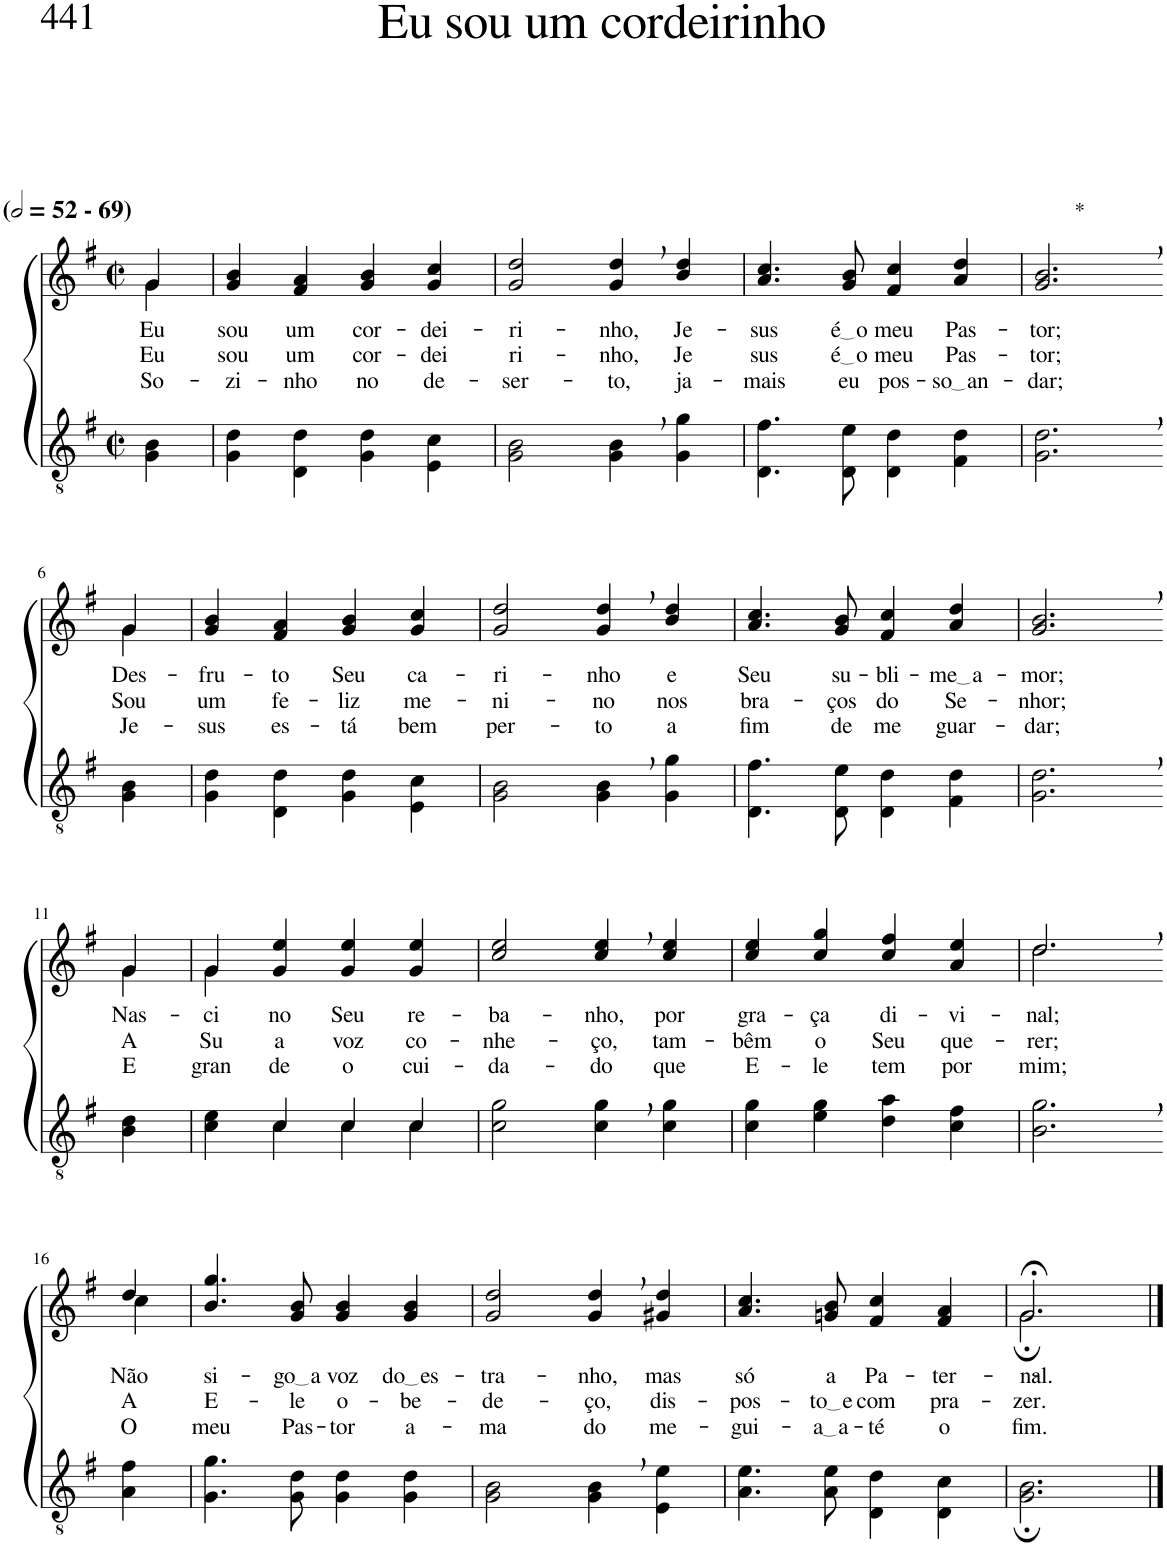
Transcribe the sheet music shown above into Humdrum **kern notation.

**kern	**kern	**text	**text	**text
*part2	*part1	*part1	*part1	*part1
*staff2	*staff1	*staff1	*staff1	*staff1
*I"Parte III e IV	*I"Parte I e II	*	*	*
*clefGv2	*clefG2	*	*	*
*Trd3c5	*Trd3c5	*	*	*
*k[f#]	*k[f#]	*	*	*
*M2/2	*M2/2	*	*	*
*met(c|)	*met(c|)	*	*	*
*MM104	*MM104	*	*	*
=1	=1	=1	=1	=1
!	!LO:TX:a:B:t=(	!	!	!
!	!LO:TX:a:B:t=- 69)	!	!	!
!	!	!LO:LY:b	!LO:LY:b	!LO:LY:b
*	*^	*	*	*
4G\ 4B\	4g\	4g/	Eu	Eu	So-
=2	=2	=2	=2	=2	=2
!	!	!	!LO:LY:b	!LO:LY:b	!LO:LY:b
*	*v	*v	*	*	*
4G\ 4d\	4g/ 4b/	sou	sou	-zi-
!	!	!LO:LY:b	!LO:LY:b	!LO:LY:b
4D\ 4d\	4f#/ 4a/	um	um	-nho
!	!	!LO:LY:b	!LO:LY:b	!LO:LY:b
4G\ 4d\	4g/ 4b/	cor-	cor-	no
!	!	!LO:LY:b	!LO:LY:b	!LO:LY:b
4E\ 4c\	4g/ 4cc/	-dei-	-dei	de-
=3	=3	=3	=3	=3
!	!	!LO:LY:b	!LO:LY:b	!LO:LY:b
2G\ 2B\	2g/ 2dd/	-ri-	ri-	-ser-
!	!	!LO:LY:b	!LO:LY:b	!LO:LY:b
4G\, 4B\,	4g/, 4dd/,	-nho,	-nho,	-to,
!	!	!LO:LY:b	!LO:LY:b	!LO:LY:b
4G\ 4g\	4b/ 4dd/	Je-	Je	ja-
=4	=4	=4	=4	=4
!	!	!LO:LY:b	!LO:LY:b	!LO:LY:b
4.D\ 4.f#\	4.a/ 4.cc/	-sus	sus	-mais
!	!	!LO:LY:b	!LO:LY:b	!LO:LY:b
8D\ 8e\	8g/ 8b/	é o	é o	eu
!	!	!LO:LY:b	!LO:LY:b	!LO:LY:b
4D\ 4d\	4f#/ 4cc/	meu	meu	pos-
!	!	!LO:LY:b	!LO:LY:b	!LO:LY:b
4F#\ 4d\	4a/ 4dd/	Pas-	Pas-	so an
=5	=5	=5	=5	=5
!	!LO:TX:a:t=*	!	!	!
!	!	!LO:LY:b	!LO:LY:b	!LO:LY:b
2.G\, 2.d\,	2.g/, 2.b/,	-tor;	-tor;	-dar;
!!LO:LB:g=z
=6-	=6-	=6-	=6-	=6-
!	!	!LO:LY:b	!LO:LY:b	!LO:LY:b
*	*^	*	*	*
4G\ 4B\	4g\	4g/	Des-	Sou	Je-
=7	=7	=7	=7	=7	=7
!	!	!	!LO:LY:b	!LO:LY:b	!LO:LY:b
*	*v	*v	*	*	*
4G\ 4d\	4g/ 4b/	-fru-	um	-sus
!	!	!LO:LY:b	!LO:LY:b	!LO:LY:b
4D\ 4d\	4f#/ 4a/	-to	fe-	es-
!	!	!LO:LY:b	!LO:LY:b	!LO:LY:b
4G\ 4d\	4g/ 4b/	Seu	-liz	-tá
!	!	!LO:LY:b	!LO:LY:b	!LO:LY:b
4E\ 4c\	4g/ 4cc/	ca-	me-	bem
=8	=8	=8	=8	=8
!	!	!LO:LY:b	!LO:LY:b	!LO:LY:b
2G\ 2B\	2g/ 2dd/	-ri-	-ni-	per-
!	!	!LO:LY:b	!LO:LY:b	!LO:LY:b
4G\, 4B\,	4g/, 4dd/,	-nho	-no	-to
!	!	!LO:LY:b	!LO:LY:b	!LO:LY:b
4G\ 4g\	4b/ 4dd/	e	nos	a
=9	=9	=9	=9	=9
!	!	!LO:LY:b	!LO:LY:b	!LO:LY:b
4.D\ 4.f#\	4.a/ 4.cc/	Seu	bra-	fim
!	!	!LO:LY:b	!LO:LY:b	!LO:LY:b
8D\ 8e\	8g/ 8b/	su-	-ços	de
!	!	!LO:LY:b	!LO:LY:b	!LO:LY:b
4D\ 4d\	4f#/ 4cc/	-bli-	do	me
!	!	!LO:LY:b	!LO:LY:b	!LO:LY:b
4F#\ 4d\	4a/ 4dd/	me a	Se-	guar-
=10	=10	=10	=10	=10
!	!	!LO:LY:b	!LO:LY:b	!LO:LY:b
2.G\, 2.d\,	2.g/, 2.b/,	-mor;	-nhor;	-dar;
!!LO:LB:g=z
=11-	=11-	=11-	=11-	=11-
*	*^	*	*	*
!	!	!	!LO:LY:b	!LO:LY:b	!LO:LY:b
4B\ 4d\	4g/	4g\	Nas-	A	E
=12	=12	=12	=12	=12	=12
*^	*	*	*	*	*
!	!	!	!	!LO:LY:b	!LO:LY:b	!LO:LY:b
4c\ 4e\	4ryy	4g/	4g\	-ci	Su-	gran-
!	!	!	!	!LO:LY:b	!LO:LY:b	!LO:LY:b
4c\	4c/	4g/ 4ee/	2.ryy	no	-a	-de
!	!	!	!	!LO:LY:b	!LO:LY:b	!LO:LY:b
4c\	4c/	4g/ 4ee/	.	Seu	voz	o
!	!	!	!	!LO:LY:b	!LO:LY:b	!LO:LY:b
4c\	4c/	4g/ 4ee/	.	re-	co-	cui-
*	*	*v	*v	*	*	*
=13	=13	=13	=13	=13	=13
!	!	!	!LO:LY:b	!LO:LY:b	!LO:LY:b
*v	*v	*	*	*	*
2c\ 2g\	2cc/ 2ee/	-ba-	-nhe-	-da-
!	!	!LO:LY:b	!LO:LY:b	!LO:LY:b
4c\, 4g\,	4cc/, 4ee/,	-nho,	-ço,	-do
!	!	!LO:LY:b	!LO:LY:b	!LO:LY:b
4c\ 4g\	4cc/ 4ee/	por	tam-	que
=14	=14	=14	=14	=14
!	!	!LO:LY:b	!LO:LY:b	!LO:LY:b
4c\ 4g\	4cc/ 4ee/	gra-	-bêm	E-
!	!	!LO:LY:b	!LO:LY:b	!LO:LY:b
4e\ 4g\	4cc/ 4gg/	-ça	o	-le
!	!	!LO:LY:b	!LO:LY:b	!LO:LY:b
4d\ 4a\	4cc/ 4ff#/	di-	Seu	tem
!	!	!LO:LY:b	!LO:LY:b	!LO:LY:b
4c\ 4f#\	4a/ 4ee/	-vi-	que-	por
=15	=15	=15	=15	=15
!	!	!LO:LY:b	!LO:LY:b	!LO:LY:b
*	*^	*	*	*
2.B\, 2.g\,	2.dd,\	2.dd/	-nal;	-rer;	mim;
!!LO:LB:g=z	!!
=16-	=16-	=16-	=16-	=16-	=16-
!	!	!	!LO:LY:b	!LO:LY:b	!LO:LY:b
4A\ 4f#\	4dd/	4cc\	Não	A	O
=17	=17	=17	=17	=17	=17
!	!	!	!LO:LY:b	!LO:LY:b	!LO:LY:b
*	*v	*v	*	*	*
4.G\ 4.g\	4.b/ 4.gg/	si-	E-	meu
!	!	!LO:LY:b	!LO:LY:b	!LO:LY:b
8G\ 8d\	8g/ 8b/	go a	-le	Pas-
!	!	!LO:LY:b	!LO:LY:b	!LO:LY:b
4G\ 4d\	4g/ 4b/	voz	o-	-tor
!	!	!LO:LY:b	!LO:LY:b	!LO:LY:b
4G\ 4d\	4g/ 4b/	do es	-be-	a-
=18	=18	=18	=18	=18
!	!	!LO:LY:b	!LO:LY:b	!LO:LY:b
2G\ 2B\	2g/ 2dd/	-tra-	-de-	-ma
!	!	!LO:LY:b	!LO:LY:b	!LO:LY:b
4G\, 4B\,	4g/, 4dd/,	-nho,	-ço,	do
!	!	!LO:LY:b	!LO:LY:b	!LO:LY:b
4E\ 4e\	4g#X/ 4dd/	mas	dis-	me-
=19	=19	=19	=19	=19
!	!	!LO:LY:b	!LO:LY:b	!LO:LY:b
4.A\ 4.e\	4.a/ 4.cc/	só	-pos-	-gui-
!	!	!LO:LY:b	!LO:LY:b	!LO:LY:b
8A\ 8e\	8gn/ 8b/	a	to e	a a
!	!	!LO:LY:b	!LO:LY:b	!LO:LY:b
4D\ 4d\	4f#/ 4cc/	Pa-	com	-té
!	!	!LO:LY:b	!LO:LY:b	!LO:LY:b
4D\ 4c\	4f#/ 4a/	-ter-	pra-	o
=20	=20	=20	=20	=20
!	!	!LO:LY:b	!LO:LY:b	!LO:LY:b
*	*^	*	*	*
2.G\; 2.B\;	2.g;<\	2.g;/	-nal.-	-zer.	fim.
*	*v	*v	*	*	*
==	==	==	==	==
*-	*-	*-	*-	*-
